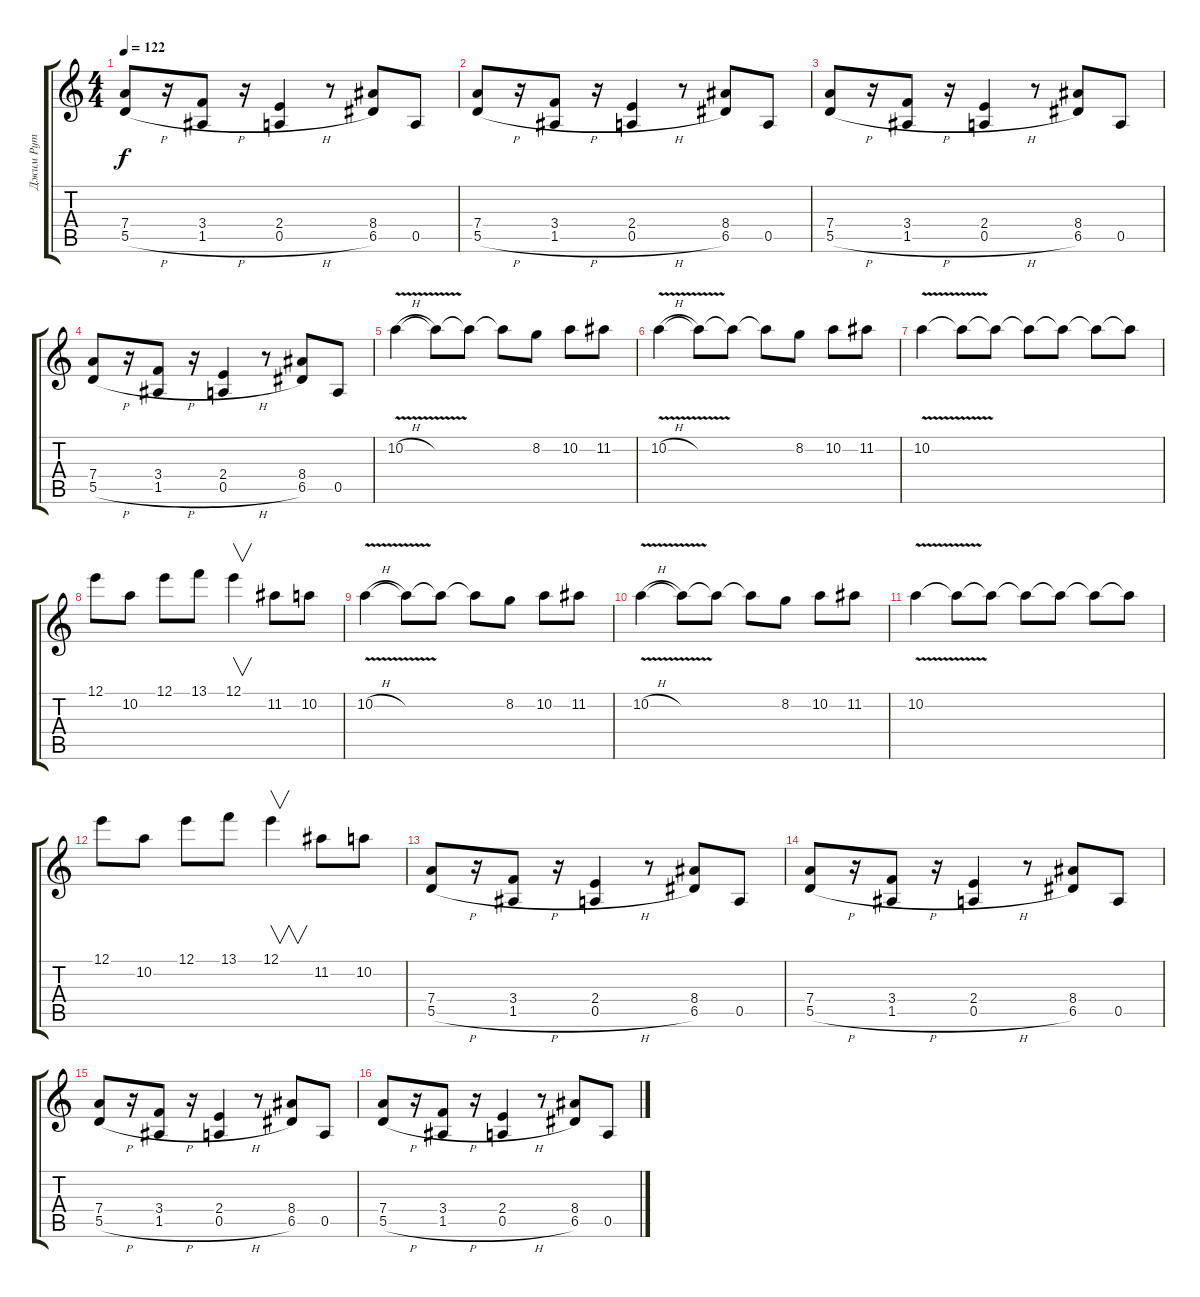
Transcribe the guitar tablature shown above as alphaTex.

\track ("Джим Рут" "Джим Рут") {instrument distortionguitar}
\staff {score tabs}
\tuning (E4 B3 G3 D3 A2 E2) {hide}
\ts (4 4)
\tempo 122
\clef g2
\ks c
(7.4 5.5{h}).8{dy f} r.16 (3.4 1.5{h}).8 r.16 (2.4 0.5{h}).4 r.8 (8.4 6.5).8 0.5.8 |
(7.4 5.5{h}).8 r.16 (3.4 1.5{h}).8 r.16 (2.4 0.5{h}).4 r.8 (8.4 6.5).8 0.5.8 |
(7.4 5.5{h}).8 r.16 (3.4 1.5{h}).8 r.16 (2.4 0.5{h}).4 r.8 (8.4 6.5).8 0.5.8 |
(7.4 5.5{h}).8 r.16 (3.4 1.5{h}).8 r.16 (2.4 0.5{h}).4 r.8 (8.4 6.5).8 0.5.8 |
10.2{v h}.4 10.2{t}.8 10.2{t}.8 10.2{t}.8 8.2.8 10.2.8 11.2.8 |
10.2{v h}.4 10.2{t}.8 10.2{t}.8 10.2{t}.8 8.2.8 10.2.8 11.2.8 |
10.2{v}.4 10.2{t}.8 10.2{t}.8 10.2{t}.8 10.2{t}.8 10.2{t}.8 10.2{t}.8 |
12.1.8 10.2.8 12.1.8 13.1.8 12.1.4{v} 11.2.8 10.2.8 |
10.2{v h}.4 10.2{t}.8 10.2{t}.8 10.2{t}.8 8.2.8 10.2.8 11.2.8 |
10.2{v h}.4 10.2{t}.8 10.2{t}.8 10.2{t}.8 8.2.8 10.2.8 11.2.8 |
10.2{v}.4 10.2{t}.8 10.2{t}.8 10.2{t}.8 10.2{t}.8 10.2{t}.8 10.2{t}.8 |
12.1.8 10.2.8 12.1.8 13.1.8 12.1.4{v} 11.2.8 10.2.8 |
(7.4 5.5{h}).8 r.16 (3.4 1.5{h}).8 r.16 (2.4 0.5{h}).4 r.8 (8.4 6.5).8 0.5.8 |
(7.4 5.5{h}).8 r.16 (3.4 1.5{h}).8 r.16 (2.4 0.5{h}).4 r.8 (8.4 6.5).8 0.5.8 |
(7.4 5.5{h}).8 r.16 (3.4 1.5{h}).8 r.16 (2.4 0.5{h}).4 r.8 (8.4 6.5).8 0.5.8 |
(7.4 5.5{h}).8 r.16 (3.4 1.5{h}).8 r.16 (2.4 0.5{h}).4 r.8 (8.4 6.5).8 0.5.8
